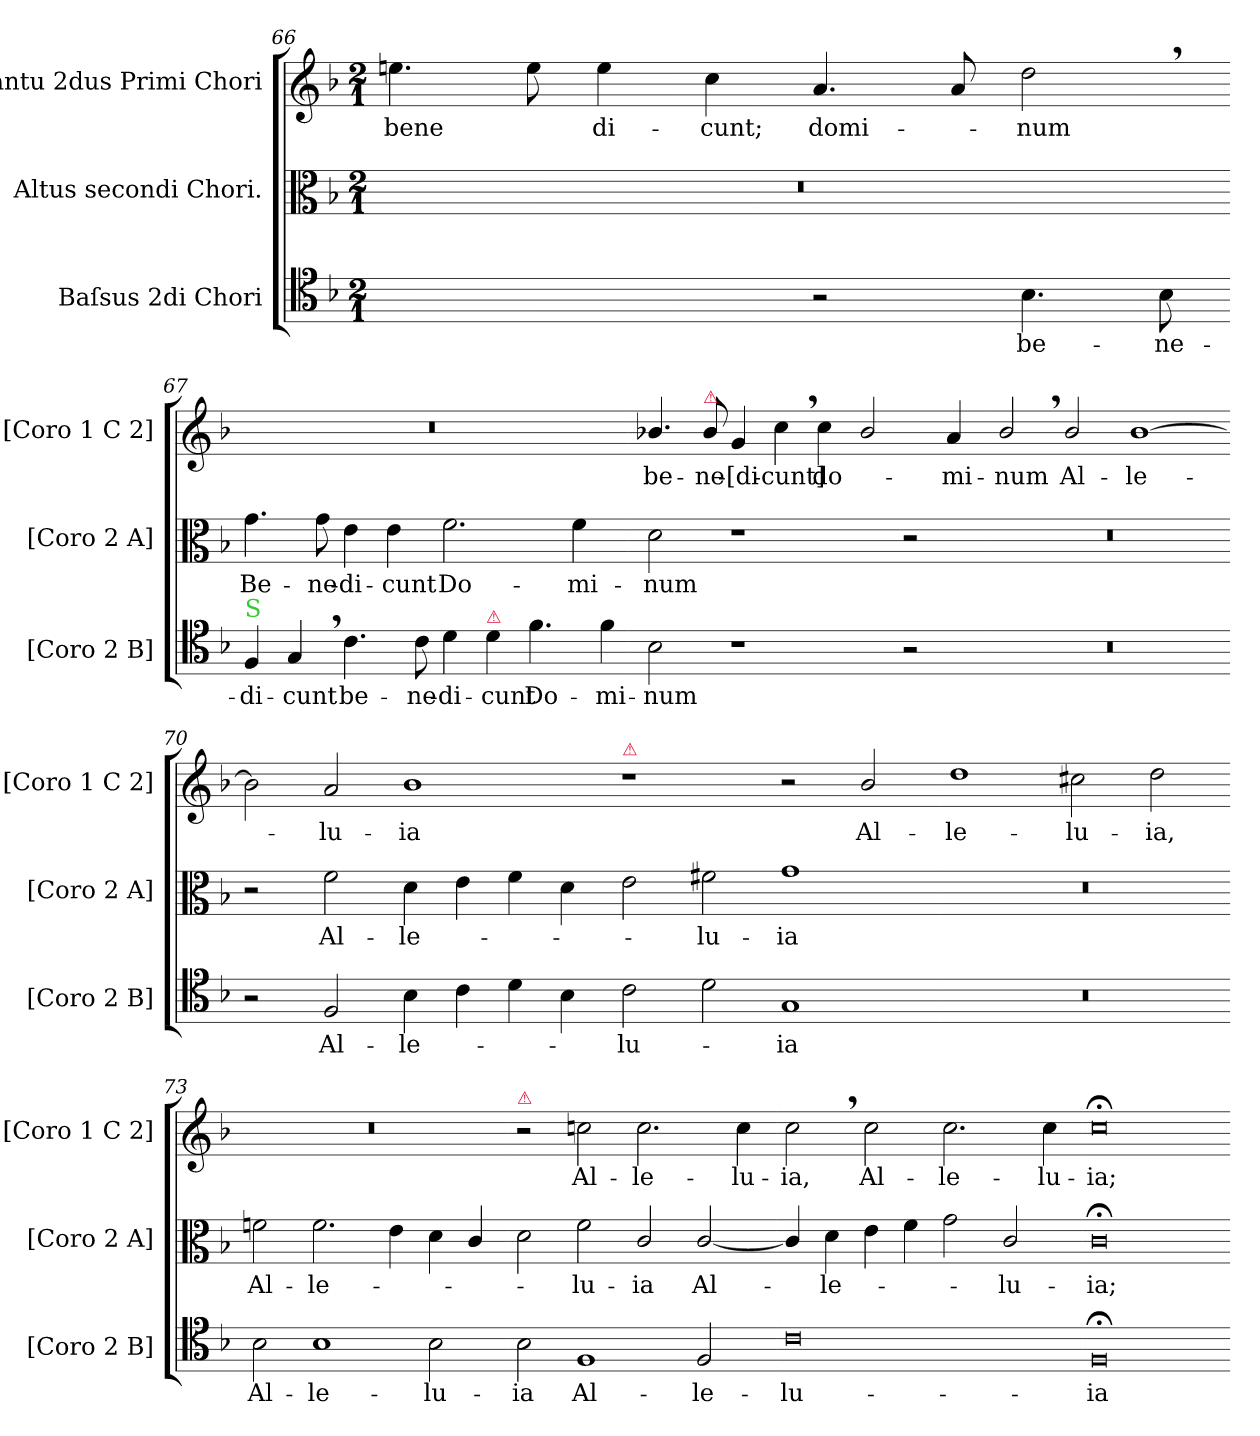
**kern	**text	**kern	**text	**kern	**text
*part3	*part3	*part2	*part2	*part1	*part1
*staff3	*staff3	*staff2	*staff2	*staff1	*staff1
*I"Baſsus 2di Chori	*	*I"Altus secondi Chori.	*	*I"Cantu 2dus Primi Chori	*
*I'[Coro 2 B]	*	*I'[Coro 2 A]	*	*I'[Coro 1 C 2]	*
*clefC4	*	*clefC3	*	*clefG2	*
*k[b-]	*	*k[b-]	*	*k[b-]	*
*F:	*	*F:	*	*F:	*
*M2/1	*	*M2/1	*	*M2/1	*
=66	=66	=66	=66	=66	=66
1ryy	.	0r	.	4.een\	bene
.	.	.	.	8ee\	.
.	.	.	.	4ee\	di-
.	.	.	.	4cc\	-cunt;
2r	.	.	.	4.a/	domi-
.	.	.	.	8a/	.
4.B-\	be-	.	.	2dd,>\	-num
8B-\	-ne-	.	.	.	.
=67-	=67-	=67-	=67-	=67-	=67-
!LO:TX:a:color=limegreen:t=S	!	!	!	!	!
4F/	-di-	4.g\	Be-	0r	.
4G,>/	-cunt	.	.	.	.
.	.	8g\	-ne-	.	.
4.c\	be-	4e\	-di-	.	.
.	.	4e\	-cunt	.	.
8c\	-ne-	.	.	.	.
4d\	-di-	2.f\	Do-	.	.
!LO:TX:a:color=crimson:t=⚠	!	!	!	!	!
4d\	-cunt	.	.	.	.
4.f\	Do-	.	.	.	.
.	.	4f\	-mi-	.	.
!LO:N:vis=4	!	!	!	!	!
8f\	-mi-	.	.	.	.
=68-	=68-	=68-	=68-	=68-	=68-
2B-\	-num	2d\	-num	4.b-X/	be-
!	!	!	!	!LO:TX:a:color=crimson:t=⚠	!
.	.	.	.	8b-/	-ne-
1r	.	1r	.	4g/	-[di-
.	.	.	.	4cc,>\	-cunt]
.	.	.	.	4cc\	do-
.	.	.	.	2b-/	.
2r	.	2r	.	.	.
.	.	.	.	4a/	-mi-
=69-	=69-	=69-	=69-	=69-	=69-
0r	.	0r	.	2b-,>/	-num
.	.	.	.	2b-/	Al-
.	.	.	.	[1b-	-le-
=70-	=70-	=70-	=70-	=70-	=70-
2r	.	2r	.	2b-]	.
2F/	Al-	2f\	Al-	2a/	-lu-
4B-\	-le-	4d\	-le-	1b-	-ia
4c\	.	4e\	.	.	.
4d\	.	4f\	.	.	.
4B-\	.	4d\	.	.	.
=71-	=71-	=71-	=71-	=71-	=71-
!	!	!	!	!LO:TX:a:color=crimson:t=⚠	!
2c\	-lu-	2e\	.	1r	.
2d\	.	2f#X\	-lu-	.	.
1G	-ia	1g	-ia	2r	.
.	.	.	.	2b-/	Al-
=72-	=72-	=72-	=72-	=72-	=72-
0r	.	0r	.	1dd	-le-
.	.	.	.	2cc#X\	-lu-
.	.	.	.	2dd\	-ia,
=73-	=73-	=73-	=73-	=73-	=73-
2B-\	Al-	2fn\	Al-	0r	.
1B-	-le-	2.f\	-le-	.	.
.	.	4e\	.	.	.
2B-\	-lu-	4d\	.	.	.
.	.	4c/	.	.	.
=74-	=74-	=74-	=74-	=74-	=74-
!	!	!	!	!LO:TX:a:color=crimson:t=⚠	!
2B-\	-ia	2d\	.	2r	.
1F	Al-	2f\	-lu-	2ccn\	Al-
.	.	2c/	-ia	2.cc\	-le-
2F/	-le-	[2c/	Al-	.	.
.	.	.	.	4cc\	lu-
=75-	=75-	=75-	=75-	=75-	=75-
0c	-lu-	4c/]	.	2cc,>\	-ia,
.	.	4d\	-le-	.	.
.	.	4e\	.	2cc\	Al-
.	.	4f\	.	.	.
.	.	2g\	.	2.cc\	-le-
.	.	2c/	-lu-	.	.
.	.	.	.	4cc\	-lu-
=76-	=76-	=76-	=76-	=76-	=76-
0F;<;	-ia	0c;<;	-ia;	0cc;<;	-ia;
=-	=-	=-	=-	=-	=-
*-	*-	*-	*-	*-	*-
